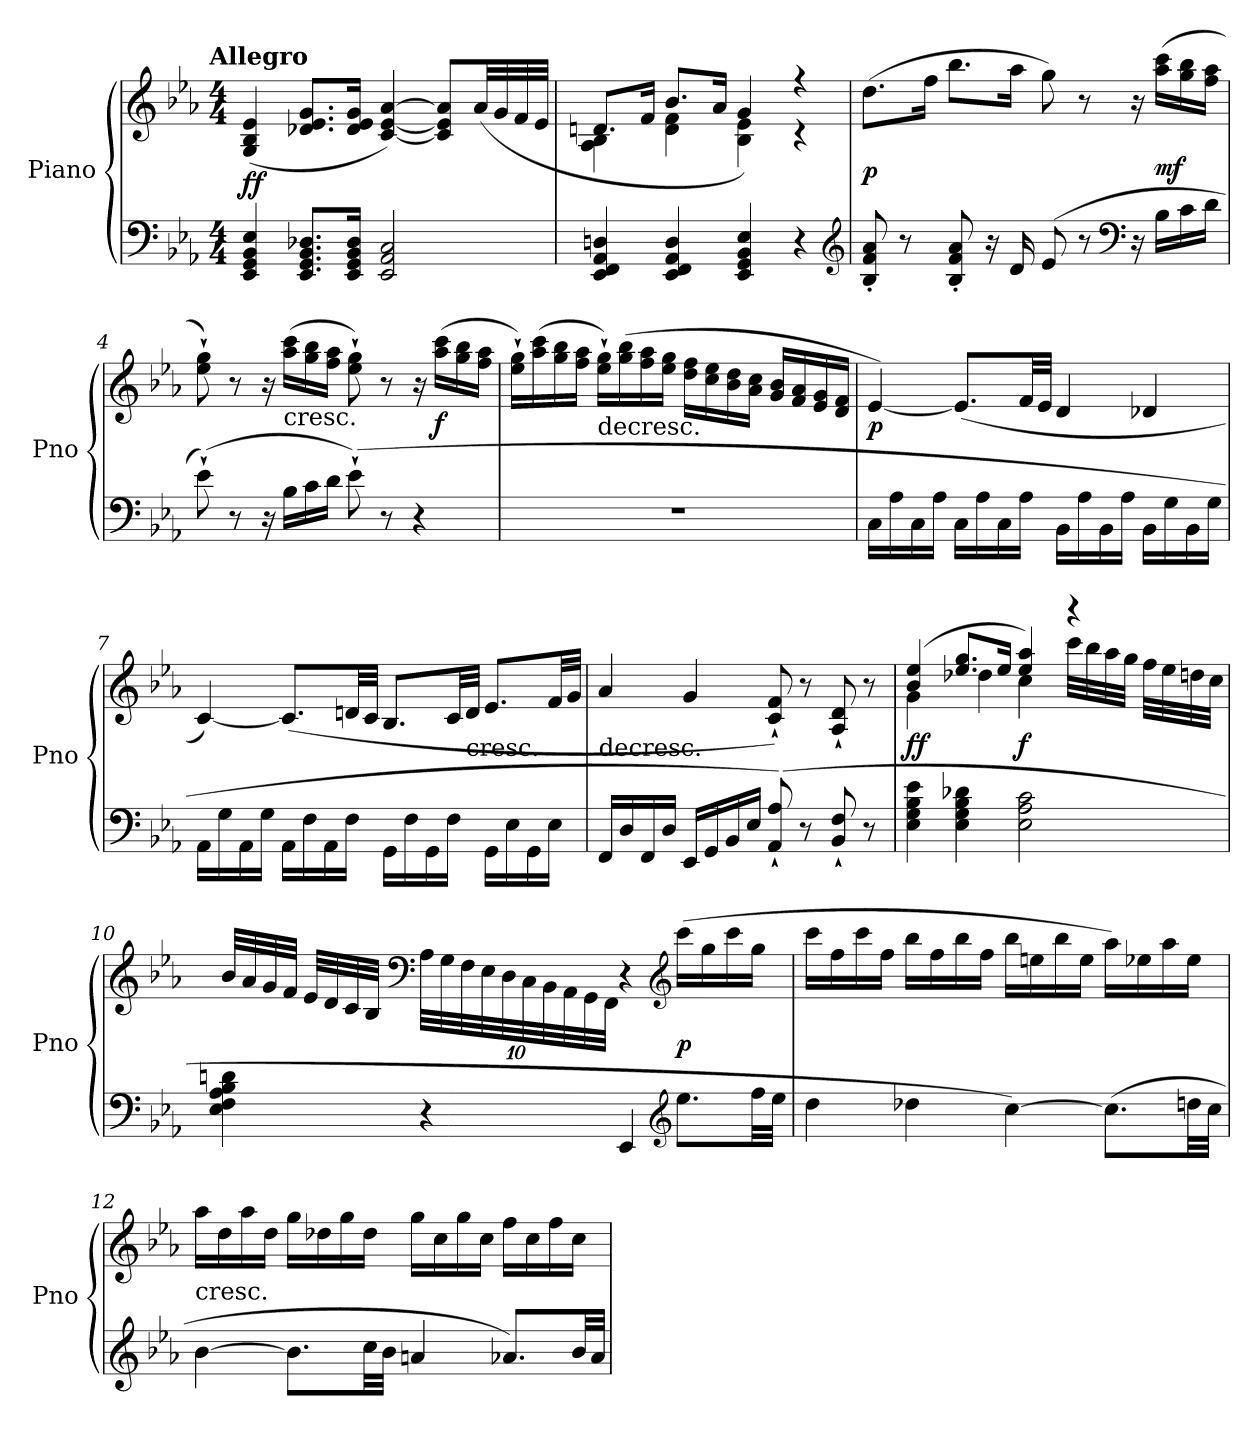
**kern	**kern	**dynam
*part1	*part1	*part1
*staff2	*staff1	*staff1/2
*I"Piano	*	*
*I'Pno	*	*
*clefF4	*clefG2	*
*k[b-e-a-]	*k[b-e-a-]	*
*E-:	*E-:	*
!!LO:TX:omd:t=Allegro
*M4/4	*M4/4	*
*MM96	*MM96	*
=1	=1	=1
4EE-/ 4GG/ 4BB-/ 4E-/	(4G/ 4B-/ 4e-/	ff
8.EE-/ 8.GG/ 8.BB-/ 8.D-X/L	8.d-X/ 8.e-/ 8.g/L	.
16EE-/ 16GG/ 16BB-/ 16D-/Jk	16d-/ 16e-/ 16g/Jk	.
2EE-/ 2AA-/ 2C/	[4c/ [4e-/ [4a-/)	.
.	8c]/ 8e-]/ 8a-]/L	.
.	(32a-/LL	.
.	32g/	.
.	32f/	.
.	32e-/JJJ	.
=2	=2	=2
*	*^	*
4EE-/ 4FF/ 4AA-/ 4Dn/	(8.dn/L	4A-\ 4B-\)	.
.	16f/Jk	.	.
4EE-/ 4FF/ 4AA-/ 4D/	8.b-/L	4d\ 4f\	.
.	16a-/Jk	.	.
4EE-/ 4GG/ 4BB-/ 4E-/	4g/)	4B-\ 4e-\	.
4r	4r	4r	.
*	*v	*v	*
*clefG2	*	*
=3	=3	=3
8B-'/ 8f'/ 8a-'/	(8.dd\L	p
8r	.	.
.	16ff\Jk	.
8B-'/ 8f'/ 8a-'/	8.bb-\L	.
16r	.	.
16d/	16aa-\Jk	.
(8e-/	8gg\)	.
8r	8r	.
*clefF4	*	*
16r	16r	.
16B-\LL	(16aa-\ 16ccc\LL	mf
16c\	16gg\ 16bb-\	.
16d\JJ	16ff\ 16aa-\JJ	.
=4	=4	=4
(8e-`\)	8ee-`\ 8gg`\)	.
8r	8r	.
16r	16r	.
!	!LO:TX:c:t=cresc.	!
16B-\LL	(16aa-\ 16ccc\LL	.
16c\	16gg\ 16bb-\	.
16d\JJ	16ff\ 16aa-\JJ	.
(8e-`\)	8ee-`\ 8gg`\)	.
8r	8r	.
4r	16r	.
.	(16aa-\ 16ccc\LL	f
.	16gg\ 16bb-\	.
.	16ff\ 16aa-\JJ	.
=5	=5	=5
1r	16ee-`\ 16gg`\LL)	.
.	(16aa-\ 16ccc\	.
.	16gg\ 16bb-\	.
.	16ff\ 16aa-\JJ	.
!	!LO:TX:c:t=decresc.	!
.	16ee-`\ 16gg`\LL)	.
.	(16gg\ 16bb-\	.
.	16ff\ 16aa-\	.
.	16ee-\ 16gg\JJ	.
.	16dd\ 16ff\LL	.
.	16cc\ 16ee-\	.
.	16b-\ 16dd\	.
.	16a-\ 16cc\JJ	.
.	16g/ 16b-/LL	.
.	16f/ 16a-/	.
.	16e-/ 16g/	.
.	16d/ 16f/JJ	.
=6	=6	=6
16C\LL	[4e-/)	p
16A-\	.	.
16C\	.	.
16A-\JJ	.	.
16C\LL	(8.e-/L]	.
16A-\	.	.
16C\	.	.
16A-\JJ	32f/LL	.
.	32e-/JJJ	.
16BB-\LL	4d/	.
16A-\	.	.
16BB-\	.	.
16A-\JJ	.	.
16BB-\LL	4d-X/	.
16G\	.	.
16BB-\	.	.
16G\JJ	.	.
=7	=7	=7
16AA-\LL	[4c/)	.
16G\	.	.
16AA-\	.	.
16G\JJ	.	.
16AA-\LL	(8.c/L]	.
16F\	.	.
16AA-\	.	.
16F\JJ	32dn/LL	.
.	32c/JJJ	.
16GG\LL	8.B-/L	.
16F\	.	.
16GG\	.	.
16F\JJ	32c/LL	.
!	!LO:TX:c:t=cresc.	!
.	32d/JJJ	.
16GG\LL	8.e-/L	.
16E-\	.	.
16GG\	.	.
16E-\JJ	32f/LL	.
.	32g/JJJ	.
=8	=8	=8
!	!LO:TX:c:t=decresc.	!
16FF/LL	4a-/	.
16D/	.	.
16FF/	.	.
16D/JJ	.	.
16EE-/LL	4g/	.
16GG/	.	.
16BB-/	.	.
16E-/JJ	.	.
(8AA-`/ 8A-`/)	8c`/ 8f`/)	.
8r	8r	.
8BB-`/ 8F`/	8A-`/ 8d`/	.
8r	8r	.
=9	=9	=9
*	*^	*
4E-\ 4G\ 4B-\ 4e-\	(4b-/ 4ee-/	4g\	ff
4E-\ 4G\ 4B-\ 4d-X\	8.ee-/ 8.gg/L	4dd-X\	.
.	16ee-/Jk	.	.
2E-\ 2A-\ 2c\	4ee-/ 4aa-/)	4cc\	f
.	4r	32ccc\LLL	.
.	.	32bb-\	.
.	.	32aa-\	.
.	.	32gg\JJJ	.
.	.	32ff\LLL	.
.	.	32ee-\	.
.	.	32ddn\	.
.	.	32cc\JJJ	.
*	*v	*v	*
=10	=10	=10
4E-\ 4F\ 4A-\ 4B-\ 4dn\	32b-/LLL	.
.	32a-/	.
.	32g/	.
.	32f/JJJ	.
.	32e-/LLL	.
.	32d/	.
.	32c/	.
.	32B-/JJJ	.
*	*clefF4	*
4r	40A-\LLL	.
.	40G\	.
.	40F\	.
.	40E-\	.
.	40D\	.
.	40C\	.
.	40BB-\	.
.	40AA-\	.
.	40GG\	.
.	40FF\JJJ	.
4EE-/	4r	.
*clefG2	*clefG2	*
8.ee-\L	(16ccc\LL	p
.	16gg\	.
.	16ccc\	.
32ff\LL	16gg\JJ	.
32ee-\JJJ	.	.
=11	=11	=11
4dd\	16ccc\LL	.
.	16ff\	.
.	16ccc\	.
.	16ff\JJ	.
4dd-X\	16bb-\LL	.
.	16ff\	.
.	16bb-\	.
.	16ff\JJ	.
[4cc\)	16bb-\LL	.
.	16een\	.
.	16bb-\	.
.	16ee\JJ	.
(8.cc\L]	16aa-\LL)	.
.	16ee-X\	.
.	16aa-\	.
32ddn\LL	16ee-\JJ	.
32cc\JJJ	.	.
=12	=12	=12
!	!LO:TX:c:t=cresc.	!
[4b-\	16aa-\LL	.
.	16dd\	.
.	16aa-\	.
.	16dd\JJ	.
8.b-\L]	16gg\LL	.
.	16dd-X\	.
.	16gg\	.
32cc\LL	16dd-\JJ	.
32b-\JJJ	.	.
4an/	16gg\LL	.
.	16cc\	.
.	16gg\	.
.	16cc\JJ	.
8.a-X/L)	16ff\LL	.
.	16cc\	.
.	16ff\	.
32b-/LL	16cc\JJ	.
32a-/JJJ	.	.
=	=	=
*-	*-	*-
